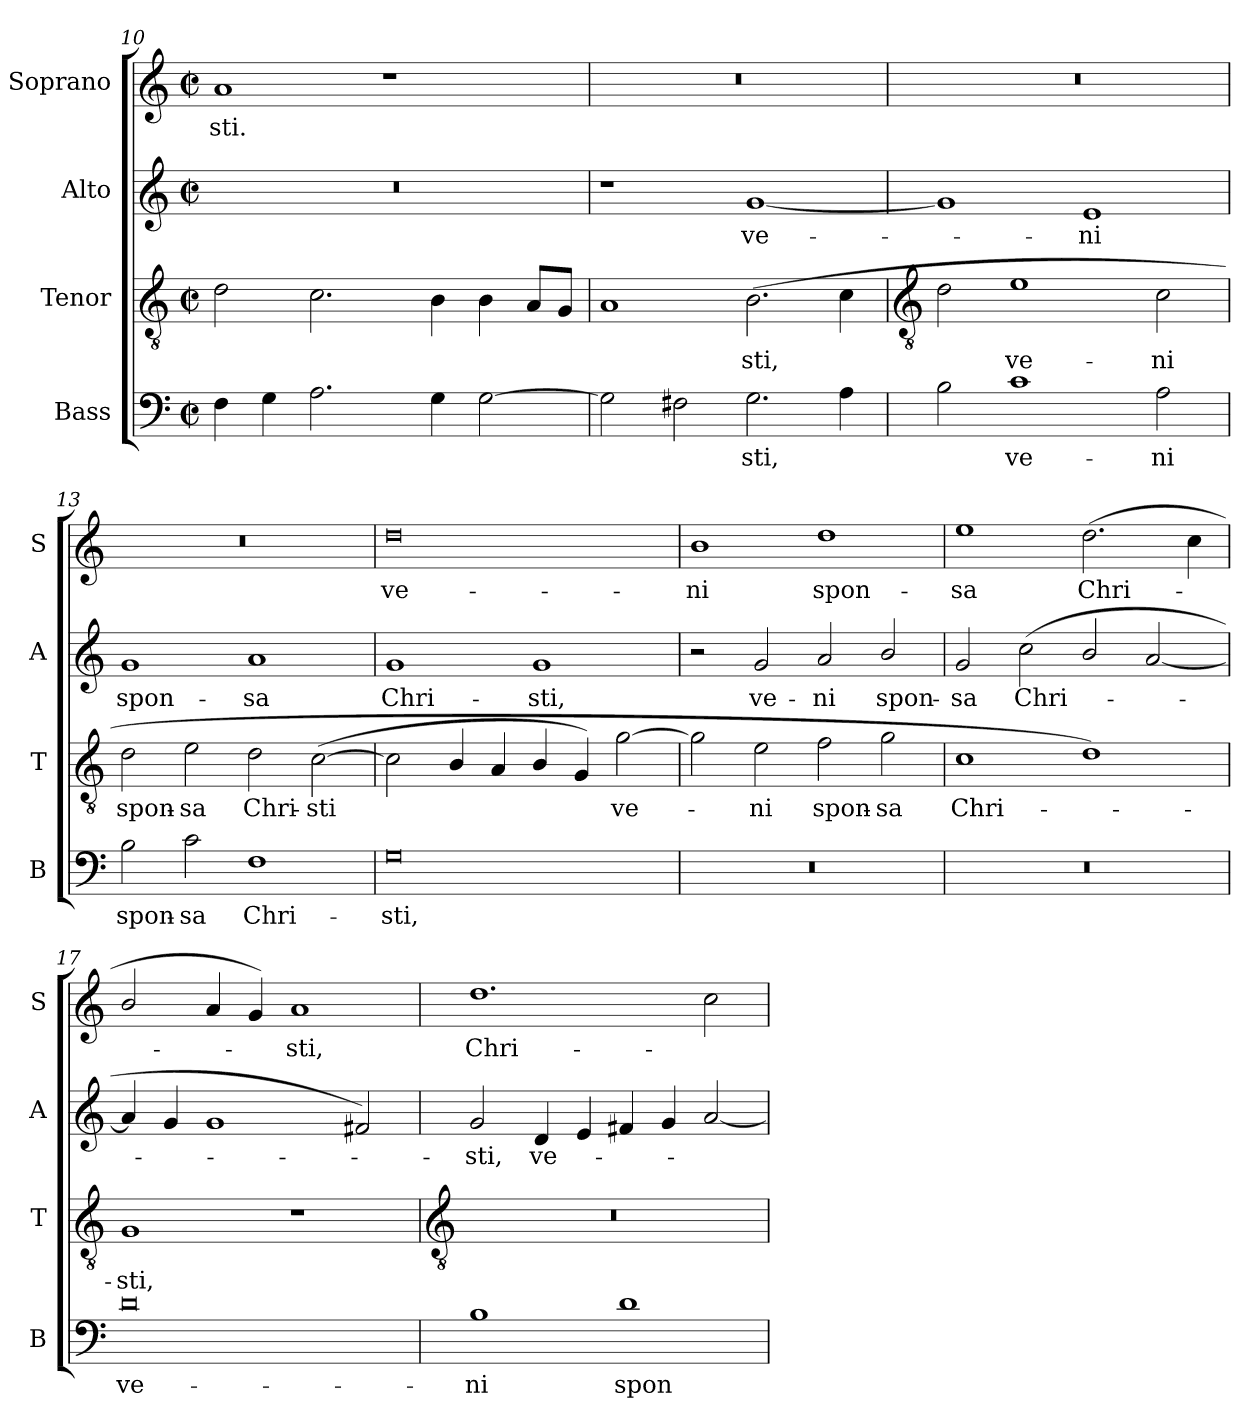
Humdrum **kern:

**kern	**text	**kern	**text	**kern	**text	**kern	**text
*part4	*part4	*part3	*part3	*part2	*part2	*part1	*part1
*staff4	*staff4	*staff3	*staff3	*staff2	*staff2	*staff1	*staff1
*I"Bass	*	*I"Tenor	*	*I"Alto	*	*I"Soprano	*
*I'B	*	*I'T	*	*I'A	*	*I'S	*
*clefF4	*	*clefGv2	*	*clefG2	*	*clefG2	*
*k[]	*	*k[]	*	*k[]	*	*k[]	*
*C:	*	*C:	*	*C:	*	*C:	*
*M4/2	*	*M4/2	*	*M4/2	*	*M4/2	*
*met(c|)	*	*met(c|)	*	*met(c|)	*	*met(c|)	*
=10	=10	=10	=10	=10	=10	=10	=10
!	!	!	!	!	!	!	!LO:LY:b
4F	.	2d	.	0r	.	1a	sti.
4G	.	.	.	.	.	.	.
2.A	.	2.c	.	.	.	.	.
.	.	.	.	.	.	1r	.
4G	.	4B	.	.	.	.	.
[2G	.	4B	.	.	.	.	.
.	.	8AL	.	.	.	.	.
.	.	8GJ	.	.	.	.	.
=11	=11	=11	=11	=11	=11	=11	=11
2G]	.	1A	.	1r	.	0r	.
2F#X	.	.	.	.	.	.	.
!	!LO:LY:b	!	!LO:LY:b	!	!LO:LY:b	!	!
2.G	sti,	(>2.B	sti,	[1g	ve-	.	.
4A	.	4c	.	.	.	.	.
!!LO:LB:g=z
=12	=12	=12	=12	=12	=12	=12	=12
*	*	*clefGv2	*	*	*	*	*
2B	.	2d	.	1g]	.	0r	.
!	!LO:LY:b	!	!LO:LY:b	!	!	!	!
1c	ve-	1e	ve-	.	.	.	.
!	!	!	!	!	!LO:LY:b	!	!
.	.	.	.	1e	ni	.	.
!	!LO:LY:b	!	!LO:LY:b	!	!	!	!
2A	-ni	2c	-ni	.	.	.	.
=13	=13	=13	=13	=13	=13	=13	=13
!	!LO:LY:b	!	!LO:LY:b	!	!LO:LY:b	!	!
2B	spon-	2d	spon-	1g	spon-	0r	.
!	!LO:LY:b	!	!LO:LY:b	!	!	!	!
2c	-sa	2e	-sa	.	.	.	.
!	!LO:LY:b	!	!LO:LY:b	!	!LO:LY:b	!	!
1F	Chri-	2d	Chri-	1a	-sa	.	.
!	!	!	!LO:LY:b	!	!	!	!
.	.	(<[2c	-sti	.	.	.	.
=14	=14	=14	=14	=14	=14	=14	=14
!	!LO:LY:b	!	!	!	!LO:LY:b	!	!LO:LY:b
0G	-sti,	2c]	.	1g	Chri-	0dd	ve-
.	.	4B/	.	.	.	.	.
.	.	4A/	.	.	.	.	.
!	!	!	!	!	!LO:LY:b	!	!
.	.	4B/	.	1g	-sti,	.	.
.	.	4G)	.	.	.	.	.
!	!	!	!LO:LY:b	!	!	!	!
.	.	[2g	ve-	.	.	.	.
=15	=15	=15	=15	=15	=15	=15	=15
!	!	!	!	!	!	!	!LO:LY:b
0r	.	2g]	.	2r	.	1b	-ni
!	!	!	!LO:LY:b	!	!LO:LY:b	!	!
.	.	2e	ni	2g	ve-	.	.
!	!	!	!LO:LY:b	!	!LO:LY:b	!	!LO:LY:b
.	.	2f	spon-	2a	-ni	1dd	spon-
!	!	!	!LO:LY:b	!	!LO:LY:b	!	!
.	.	2g	-sa	2b/	spon-	.	.
=16	=16	=16	=16	=16	=16	=16	=16
!	!	!	!LO:LY:b	!	!LO:LY:b	!	!LO:LY:b
0r	.	1c	Chri-	2g	-sa	1ee	-sa
!	!	!	!	!	!LO:LY:b	!	!
.	.	.	.	(<2cc	Chri-	.	.
!	!	!	!	!	!	!	!LO:LY:b
.	.	1d)	.	2b/	.	(<2.dd	Chri-
.	.	.	.	[2a	.	.	.
.	.	.	.	.	.	4cc	.
=17	=17	=17	=17	=17	=17	=17	=17
!	!LO:LY:b	!	!LO:LY:b	!	!	!	!
0d	ve-	1G	sti,	4a]	.	2b/	.
.	.	.	.	4g	.	.	.
.	.	.	.	1g	.	4a	.
.	.	.	.	.	.	4g)	.
!	!	!	!	!	!	!	!LO:LY:b
.	.	1r	.	.	.	1a	sti,
.	.	.	.	2f#X)	.	.	.
!!LO:LB:g=z
=18	=18	=18	=18	=18	=18	=18	=18
*	*	*clefGv2	*	*	*	*	*
!	!LO:LY:b	!	!	!	!LO:LY:b	!	!LO:LY:b
1B	-ni	0r	.	2g	sti,	1.dd	Chri-
!	!	!	!	!	!LO:LY:b	!	!
.	.	.	.	4d	ve-	.	.
.	.	.	.	4e	.	.	.
!	!LO:LY:b	!	!	!	!	!	!
1d	spon-	.	.	4f#X	.	.	.
.	.	.	.	4g	.	.	.
.	.	.	.	[2a	.	2cc	.
=	=	=	=	=	=	=	=
*-	*-	*-	*-	*-	*-	*-	*-
